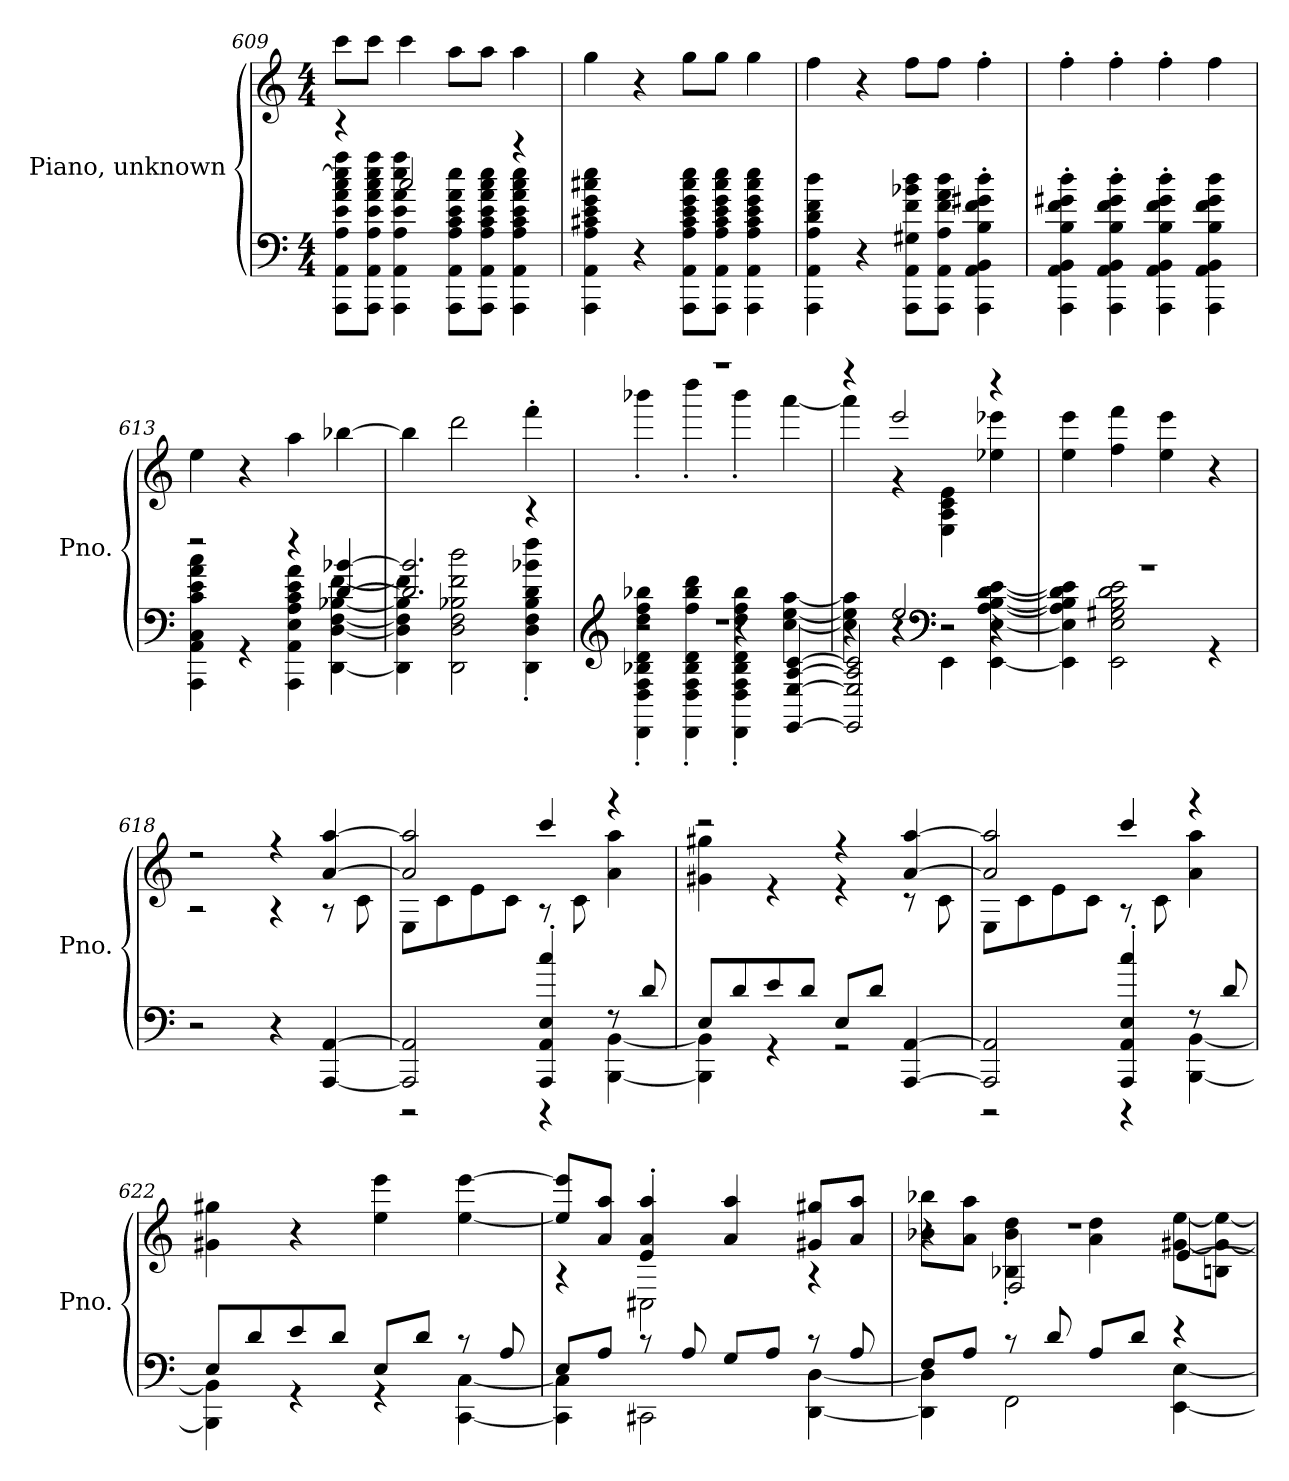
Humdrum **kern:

**kern	**kern
*part1	*part1
*staff2	*staff1
*I"Piano, unknown	*
*I'Pno.	*
*clefF4	*clefG2
*k[]	*k[]
*M4/4	*M4/4
=609	=609
*^	*
4r	8AAA\ 8AA\ 8A\ 8e\ 8a\ 8cc\ 8ee\] 8aa\L	8ccc\L
.	8AAA\ 8AA\ 8A\ 8e\ 8a\ 8cc\ 8ee\ 8aa\J	8ccc\J
2cc/	4AAA\ 4AA\ 4A\ 4e\ 4a\ 4ee\ 4aa\	4ccc\
.	8AAA\ 8AA\ 8A\ 8c\ 8e\ 8a\ 8ee\L	8aa\L
.	8AAA\ 8AA\ 8A\ 8c\ 8e\ 8a\ 8cc\ 8ee\J	8aa\J
4r	4AAA\ 4AA\ 4A\ 4c\ 4e\ 4a\ 4cc\ 4ee\	4aa\
*v	*v	*
=610	=610
4AAA\ 4AA\ 4A\ 4c#X\ 4e\ 4g\ 4cc#X\ 4ee\	4gg\
4r	4r
8AAA\ 8AA\ 8A\ 8c#\ 8e\ 8g\ 8cc#\ 8ee\L	8gg\L
8AAA\ 8AA\ 8A\ 8c#\ 8e\ 8g\ 8cc#\ 8ee\J	8gg\J
4AAA\ 4AA\ 4A\ 4c#\ 4e\ 4g\ 4cc#\ 4ee\	4gg\
=611	=611
4AAA\ 4AA\ 4A\ 4d\ 4f\ 4dd\	4ff\
4r	4r
8AAA\ 8AA\ 8G#X\ 8f\ 8b-X\ 8dd\L	8ff\L
8AAA\ 8AA\ 8A\ 8f\ 8a\ 8dd\J	8ff\J
4AAA\' 4AA\' 4BB\' 4B\' 4f\' 4g#X\' 4dd\'	4ff'\
=612	=612
4AAA\' 4AA\' 4BB\' 4B\' 4f\' 4g#X\' 4dd\'	4ff'\
4AAA\' 4AA\' 4BB\' 4B\' 4f\' 4g#\' 4dd\'	4ff'\
4AAA\' 4AA\' 4BB\' 4B\' 4f\' 4g#\' 4dd\'	4ff'\
4AAA\ 4AA\ 4BB\ 4B\ 4f\ 4g#\ 4dd\	4ff\
=613	=613
*^	*
2r	4AAA\ 4AA\ 4C\ 4c\ 4e\ 4a\ 4cc\	4ee\
.	4r	4r
4r	4AAA\ 4AA\ 4E\ 4A\ 4c\ 4e\ 4a\	4aa\
[4d/ [4b-X/	[4DD\ [4D\ [4F\ [4B-X\ [4f\	[4bb-X\
!!LO:LB:g=z
=614	=614	=614
2.d/] 2.b-/]	4DD\] 4D\] 4F\] 4B-\] 4f\]	4bb-\]
.	2DD\ 2D\ 2F\ 2B-X\ 2f\ 2dd\	2ddd\
4r	4DD\' 4D\' 4F\' 4B-\' 4d\' 4b-X\' 4ff\'	4fff'\
*v	*v	*
=615	=615
*clefG2	*
*^	*^
*	*^	*	*
1r	4DD\' 4D\' 4F\' 4B-X\' 4d\' 4dd\' 4ff\' 4bb-X\'	2r	1r	4bbb-X'\
.	4DD\' 4D\' 4F\' 4B-\' 4d\' 4ff\' 4bb-\' 4ddd\'	.	.	4dddd'\
.	4DD\' 4D\' 4F\' 4B-\' 4d\' 4dd\' 4ff\' 4bb-\'	4r	.	4bbb-'\
.	[4cc\ [4ee\ [4aa\	[4EE/ [4E/ [4A/ [4c/	.	[4aaa\
=616	=616	=616	=616	=616
4r	4cc\] 4ee\] 4aa\]	2EE/] 2E/] 2A/] 2c/]	4r	4aaa\]
2ee/	4r	.	2eee/	4r
*clefF4	*	*	*	*
.	4EE\	2r	.	4E\ 4A\ 4c\ 4e\
4r	[4EE\ [4E\ [4A\ [4B\ [4d\ [4e\	.	4r	4ee-X\ 4eee-X\
*	*v	*v	*	*
*	*	*v	*v
=617	=617	=617
1r	4EE\] 4E\] 4A\] 4B\] 4d\] 4e\]	4ee\ 4eee\
.	2EE\ 2E\ 2G#X\ 2B\ 2d\ 2e\	4ff\ 4fff\
.	.	4ee\ 4eee\
.	4r	4r
*v	*v	*
=618	=618
*	*^
2r	2r	2r
4r	4r	4r
[4AAA/ [4AA/	[4a/ [4aa/	8r
.	.	8c\
=619	=619	=619
*^	*	*
2AAA/] 2AA/]	2r	2a/] 2aa/]	8E\L
.	.	.	8c\
.	.	.	8e\
.	.	.	8c\J
4AAA/' 4AA/' 4E/' 4cc/'	4r	4ccc/	8r
.	.	.	8c\
8r	[4BBB\ [4BB\	4r	4a\ 4aa\
8d/	.	.	.
!!LO:LB:g=z	!!
=620	=620	=620	=620
8E/L	4BBB\] 4BB\]	2r	4g#X\ 4gg#X\
8d/	.	.	.
8e/	4r	.	4r
8d/J	.	.	.
8E/L	2r	4r	4r
8d/J	.	.	.
[4AAA/ [4AA/	.	[4a/ [4aa/	8r
.	.	.	8c\
=621	=621	=621	=621
2AAA/] 2AA/]	2r	2a/] 2aa/]	8E\L
.	.	.	8c\
.	.	.	8e\
.	.	.	8c\J
4AAA/' 4AA/' 4E/' 4cc/'	4r	4ccc/	8r
.	.	.	8c\
8r	[4BBB\ [4BB\	4r	4a\ 4aa\
8d/	.	.	.
*	*	*v	*v
=622	=622	=622
8E/L	4BBB\] 4BB\]	4g#X\ 4gg#X\
8d/	.	.
8e/	4r	4r
8d/J	.	.
8E/L	4r	4ee\ 4eee\
8d/J	.	.
8r	[4CC\ [4C\	[4ee\ [4eee\
8A/	.	.
=623	=623	=623
*	*	*^
8E/L	4CC\] 4C\]	8ee/] 8eee/]L	4r
8A/J	.	8a/ 8aa/J	.
8r	2CC#X\	4e/' 4a/' 4aa/'	2C#X\
8A/	.	.	.
8G/L	.	4a/ 4aa/	.
8A/J	.	.	.
8r	[4DD\ [4D\	8g#X/ 8gg#X/L	4r
8A/	.	8a/ 8aa/J	.
!!LO:LB:g=z
=624	=624	=624	=624
*	*	*	*^
8F/L	4DD\] 4D\]	1r	8b-X\ 8bb-X\L	4r
8A/J	.	.	8a\ 8aa\J	.
8r	2FF\	.	4B-X\' 4b-\' 4dd\'	2F/
8d/	.	.	.	.
8A/L	.	.	4a\ 4dd\	.
8d/J	.	.	.	.
4r	[4EE\ [4E\	.	[8g#X\ [8ee\L	[4e/
.	.	.	8Bn\ 8g#\_ 8ee\_J	.
*v	*v	*	*	*
*	*v	*v	*v
=	=
*-	*-
